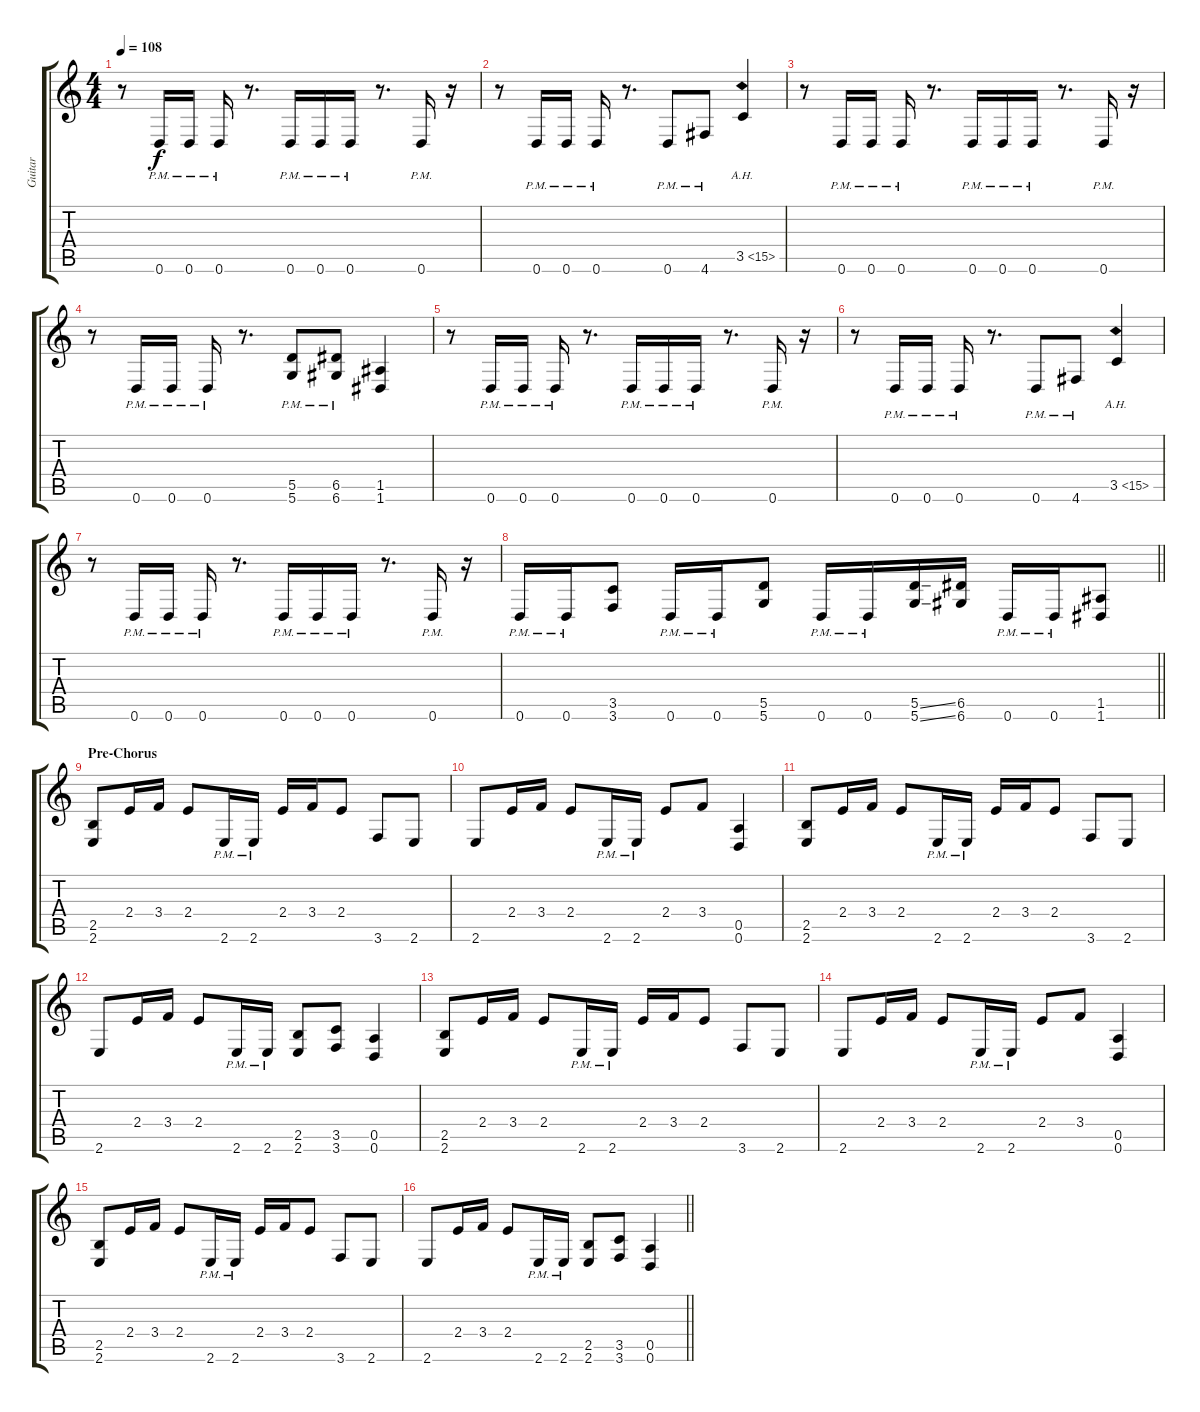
\track ("Guitar" "Guitar") {instrument electricguitarjazz}
\staff {score tabs}
\tuning (E4 B3 G3 D3 A2 D2) {hide}
\ts (4 4)
\tempo 108
\clef g2
\ks c
r.8{dy f} 0.6{pm}.16 0.6{pm}.16 0.6{pm}.16 r.8{d} 0.6{pm}.16 0.6{pm}.16 0.6{pm}.16 r.8{d} 0.6{pm}.16 r.16 |
r.8 0.6{pm}.16 0.6{pm}.16 0.6{pm}.16 r.8{d} 0.6{pm}.8 4.6{pm}.8 3.5{ah 12}.4 |
r.8 0.6{pm}.16 0.6{pm}.16 0.6{pm}.16 r.8{d} 0.6{pm}.16 0.6{pm}.16 0.6{pm}.16 r.8{d} 0.6{pm}.16 r.16 |
r.8 0.6{pm}.16 0.6{pm}.16 0.6{pm}.16 r.8{d} (5.5{pm} 5.6{pm}).8 (6.5{pm} 6.6{pm}).8 (1.5 1.6).4 |
r.8 0.6{pm}.16 0.6{pm}.16 0.6{pm}.16 r.8{d} 0.6{pm}.16 0.6{pm}.16 0.6{pm}.16 r.8{d} 0.6{pm}.16 r.16 |
r.8 0.6{pm}.16 0.6{pm}.16 0.6{pm}.16 r.8{d} 0.6{pm}.8 4.6{pm}.8 3.5{ah 12}.4 |
r.8 0.6{pm}.16 0.6{pm}.16 0.6{pm}.16 r.8{d} 0.6{pm}.16 0.6{pm}.16 0.6{pm}.16 r.8{d} 0.6{pm}.16 r.16 |
\barLineRight lightlight
0.6{pm}.16 0.6{pm}.16 (3.5 3.6).8 0.6{pm}.16 0.6{pm}.16 (5.5 5.6).8 0.6{pm}.16 0.6{pm}.16 (5.5{ss} 5.6{ss}).16 (6.5 6.6).16 0.6{pm}.16 0.6{pm}.16 (1.5 1.6).8 |
\section ("" "Pre-Chorus")
(2.5 2.6).8 2.4.16 3.4.16 2.4.8 2.6{pm}.16 2.6{pm}.16 2.4.16 3.4.16 2.4.8 3.6.8 2.6.8 |
2.6.8 2.4.16 3.4.16 2.4.8 2.6{pm}.16 2.6{pm}.16 2.4.8 3.4.8 (0.5 0.6).4 |
(2.5 2.6).8 2.4.16 3.4.16 2.4.8 2.6{pm}.16 2.6{pm}.16 2.4.16 3.4.16 2.4.8 3.6.8 2.6.8 |
2.6.8 2.4.16 3.4.16 2.4.8 2.6{pm}.16 2.6{pm}.16 (2.5 2.6).8 (3.5 3.6).8 (0.5 0.6).4 |
(2.5 2.6).8 2.4.16 3.4.16 2.4.8 2.6{pm}.16 2.6{pm}.16 2.4.16 3.4.16 2.4.8 3.6.8 2.6.8 |
2.6.8 2.4.16 3.4.16 2.4.8 2.6{pm}.16 2.6{pm}.16 2.4.8 3.4.8 (0.5 0.6).4 |
(2.5 2.6).8 2.4.16 3.4.16 2.4.8 2.6{pm}.16 2.6{pm}.16 2.4.16 3.4.16 2.4.8 3.6.8 2.6.8 |
\barLineRight lightlight
2.6.8 2.4.16 3.4.16 2.4.8 2.6{pm}.16 2.6{pm}.16 (2.5 2.6).8 (3.5 3.6).8 (0.5 0.6).4
